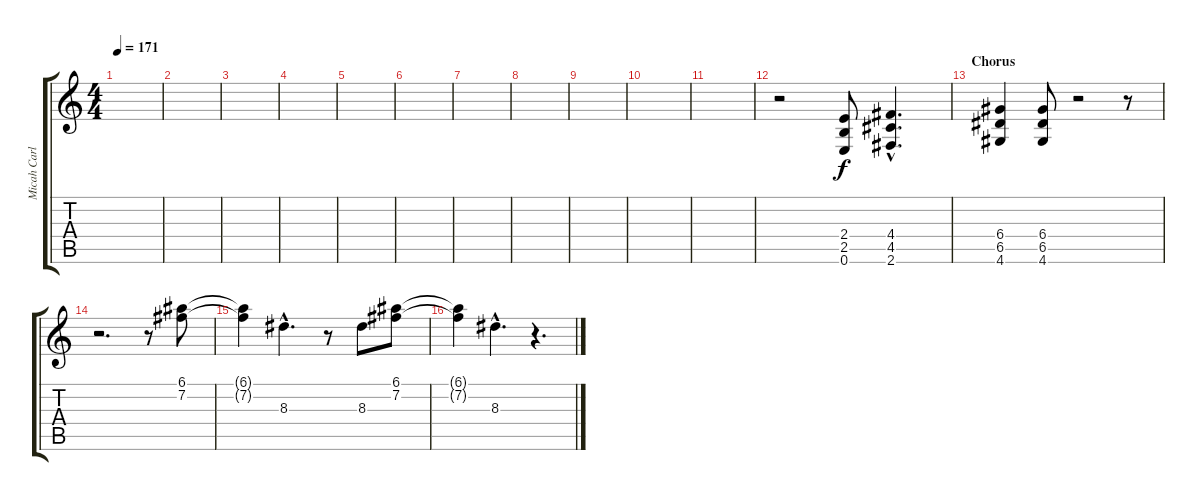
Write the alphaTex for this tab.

\track ("Micah Carli (Guitar)" "Micah Carl") {instrument electricguitarjazz}
\staff {score tabs}
\tuning (E4 B3 G3 D3 A2 E2) {hide}
\ts (4 4)
\tempo 171
\clef g2
\ks c
|
|
|
|
|
|
|
|
|
|
|
r.2 (2.4 2.5 0.6).8{volume 12 balance 8} (4.4{hac} 4.5{hac} 2.6{hac}).4{d} |
\section ("" "Chorus")
(6.4 6.5 4.6).4 (6.4 6.5 4.6).8 r.2 r.8 |
r.2{d} r.8 (6.1 7.2).8 |
(6.1{t} 7.2{t}).4 8.3{hac}.4{d} r.8 8.3.8 (6.1 7.2).8 |
(6.1{t} 7.2{t}).4 8.3{hac}.4{d} r.4{d}
